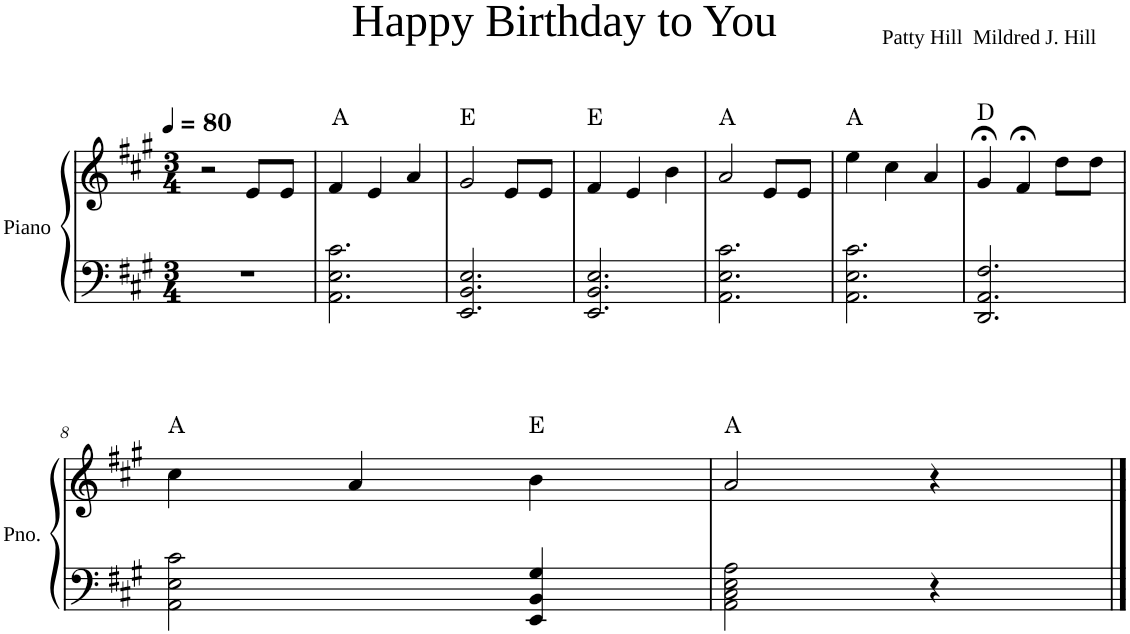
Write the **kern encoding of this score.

**kern	**kern	**harte
*part1	*part1	*part1
*staff2	*staff1	*
*I"Piano	*	*
*I'Pno.	*	*
*clefF4	*clefG2	*
*k[f#c#g#]	*k[f#c#g#]	*
*M3/4	*M3/4	*
*MM80	*MM80	*
=1	=1	=1
2.r	2r	.
.	8e/L	.
.	8e/J	.
=2	=2	=2
2.AA\ 2.E\ 2.c#\	4f#/	A:maj
.	4e/	.
.	4a/	.
=3	=3	=3
2.EE/ 2.BB/ 2.E/	2g#/	E:maj
.	8e/L	.
.	8e/J	.
=4	=4	=4
2.EE/ 2.BB/ 2.E/	4f#/	E:maj
.	4e/	.
.	4b\	.
=5	=5	=5
2.AA\ 2.E\ 2.c#\	2a/	A:maj
.	8e/L	.
.	8e/J	.
=6	=6	=6
2.AA\ 2.E\ 2.c#\	4ee\	A:maj
.	4cc#\	.
.	4a/	.
=7	=7	=7
2.DD/ 2.AA/ 2.F#/	4g#;</	D:maj
.	4f#;</	.
.	8dd\L	.
.	8dd\J	.
!!LO:LB:g=z
=8	=8	=8
2AA\ 2E\ 2c#\	4cc#\	A:maj
.	4a/	.
4EE/ 4BB/ 4G#/	4b\	E:maj
=9	=9	=9
2AA\ 2C#\ 2E\ 2A\	2a/	A:maj
4r	4r	.
==	==	==
*-	*-	*-
